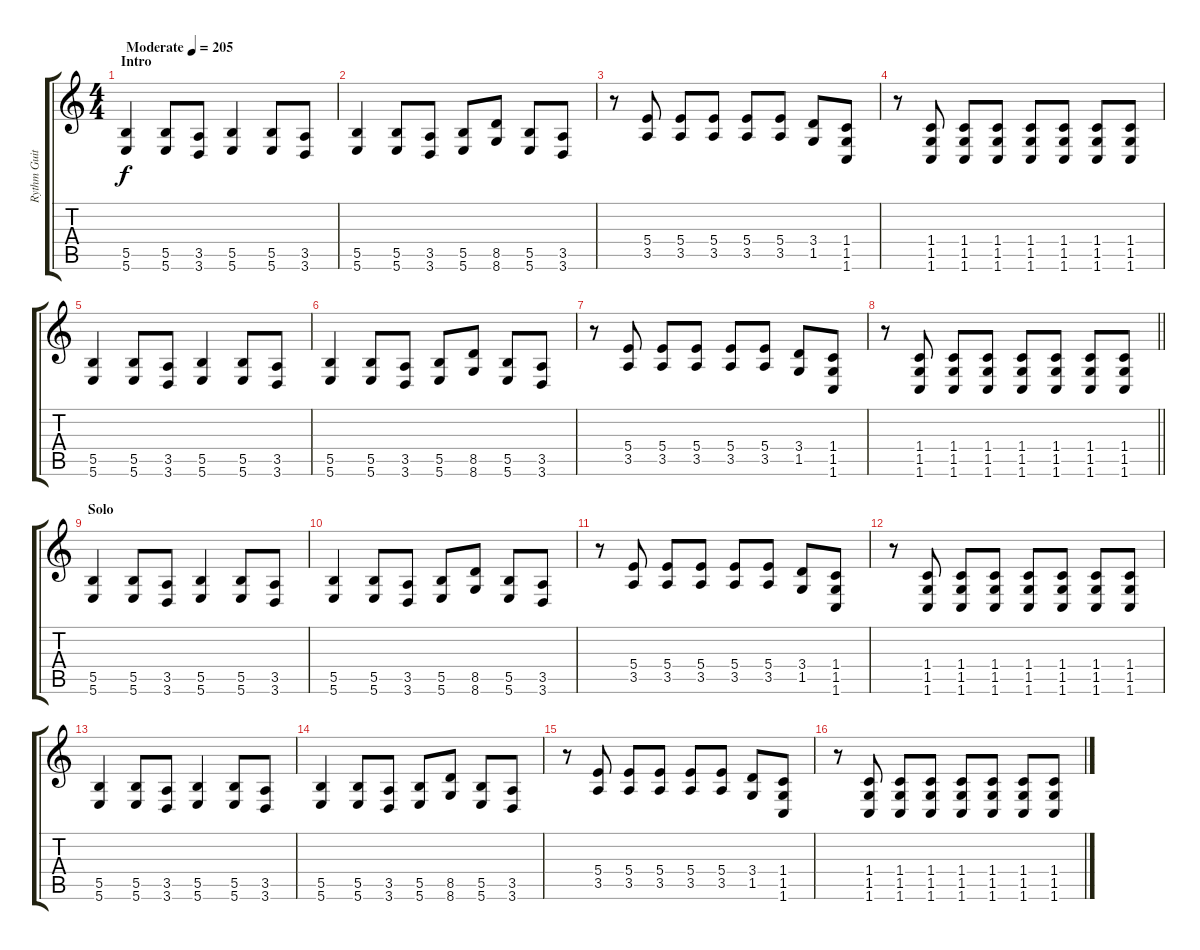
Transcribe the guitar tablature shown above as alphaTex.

\track ("Rythm Guitar" "Rythm Guit") {instrument distortionguitar}
\staff {score tabs}
\tuning (Db4 Ab3 E3 B2 Gb2 B1) {hide}
\ts (4 4)
\section ("" "Intro")
\tempo (205 "Moderate")
\clef g2
\ks c
(5.5 5.6).4{dy f instrument distortionguitar} (5.5 5.6).8 (3.5 3.6).8 (5.5 5.6).4 (5.5 5.6).8 (3.5 3.6).8 |
(5.5 5.6).4 (5.5 5.6).8 (3.5 3.6).8 (5.5 5.6).8 (8.5 8.6).8 (5.5 5.6).8 (3.5 3.6).8 |
r.8 (5.4 3.5).8 (5.4 3.5).8 (5.4 3.5).8 (5.4 3.5).8 (5.4 3.5).8 (3.4 1.5).8 (1.4 1.5 1.6).8 |
r.8 (1.4 1.5 1.6).8 (1.4 1.5 1.6).8 (1.4 1.5 1.6).8 (1.4 1.5 1.6).8 (1.4 1.5 1.6).8 (1.4 1.5 1.6).8 (1.4 1.5 1.6).8 |
(5.5 5.6).4 (5.5 5.6).8 (3.5 3.6).8 (5.5 5.6).4 (5.5 5.6).8 (3.5 3.6).8 |
(5.5 5.6).4 (5.5 5.6).8 (3.5 3.6).8 (5.5 5.6).8 (8.5 8.6).8 (5.5 5.6).8 (3.5 3.6).8 |
r.8 (5.4 3.5).8 (5.4 3.5).8 (5.4 3.5).8 (5.4 3.5).8 (5.4 3.5).8 (3.4 1.5).8 (1.4 1.5 1.6).8 |
\barLineRight lightlight
r.8 (1.4 1.5 1.6).8 (1.4 1.5 1.6).8 (1.4 1.5 1.6).8 (1.4 1.5 1.6).8 (1.4 1.5 1.6).8 (1.4 1.5 1.6).8 (1.4 1.5 1.6).8 |
\section ("" "Solo")
(5.5 5.6).4 (5.5 5.6).8 (3.5 3.6).8 (5.5 5.6).4 (5.5 5.6).8 (3.5 3.6).8 |
(5.5 5.6).4 (5.5 5.6).8 (3.5 3.6).8 (5.5 5.6).8 (8.5 8.6).8 (5.5 5.6).8 (3.5 3.6).8 |
r.8 (5.4 3.5).8 (5.4 3.5).8 (5.4 3.5).8 (5.4 3.5).8 (5.4 3.5).8 (3.4 1.5).8 (1.4 1.5 1.6).8 |
r.8 (1.4 1.5 1.6).8 (1.4 1.5 1.6).8 (1.4 1.5 1.6).8 (1.4 1.5 1.6).8 (1.4 1.5 1.6).8 (1.4 1.5 1.6).8 (1.4 1.5 1.6).8 |
(5.5 5.6).4 (5.5 5.6).8 (3.5 3.6).8 (5.5 5.6).4 (5.5 5.6).8 (3.5 3.6).8 |
(5.5 5.6).4 (5.5 5.6).8 (3.5 3.6).8 (5.5 5.6).8 (8.5 8.6).8 (5.5 5.6).8 (3.5 3.6).8 |
r.8 (5.4 3.5).8 (5.4 3.5).8 (5.4 3.5).8 (5.4 3.5).8 (5.4 3.5).8 (3.4 1.5).8 (1.4 1.5 1.6).8 |
r.8 (1.4 1.5 1.6).8 (1.4 1.5 1.6).8 (1.4 1.5 1.6).8 (1.4 1.5 1.6).8 (1.4 1.5 1.6).8 (1.4 1.5 1.6).8 (1.4 1.5 1.6).8
